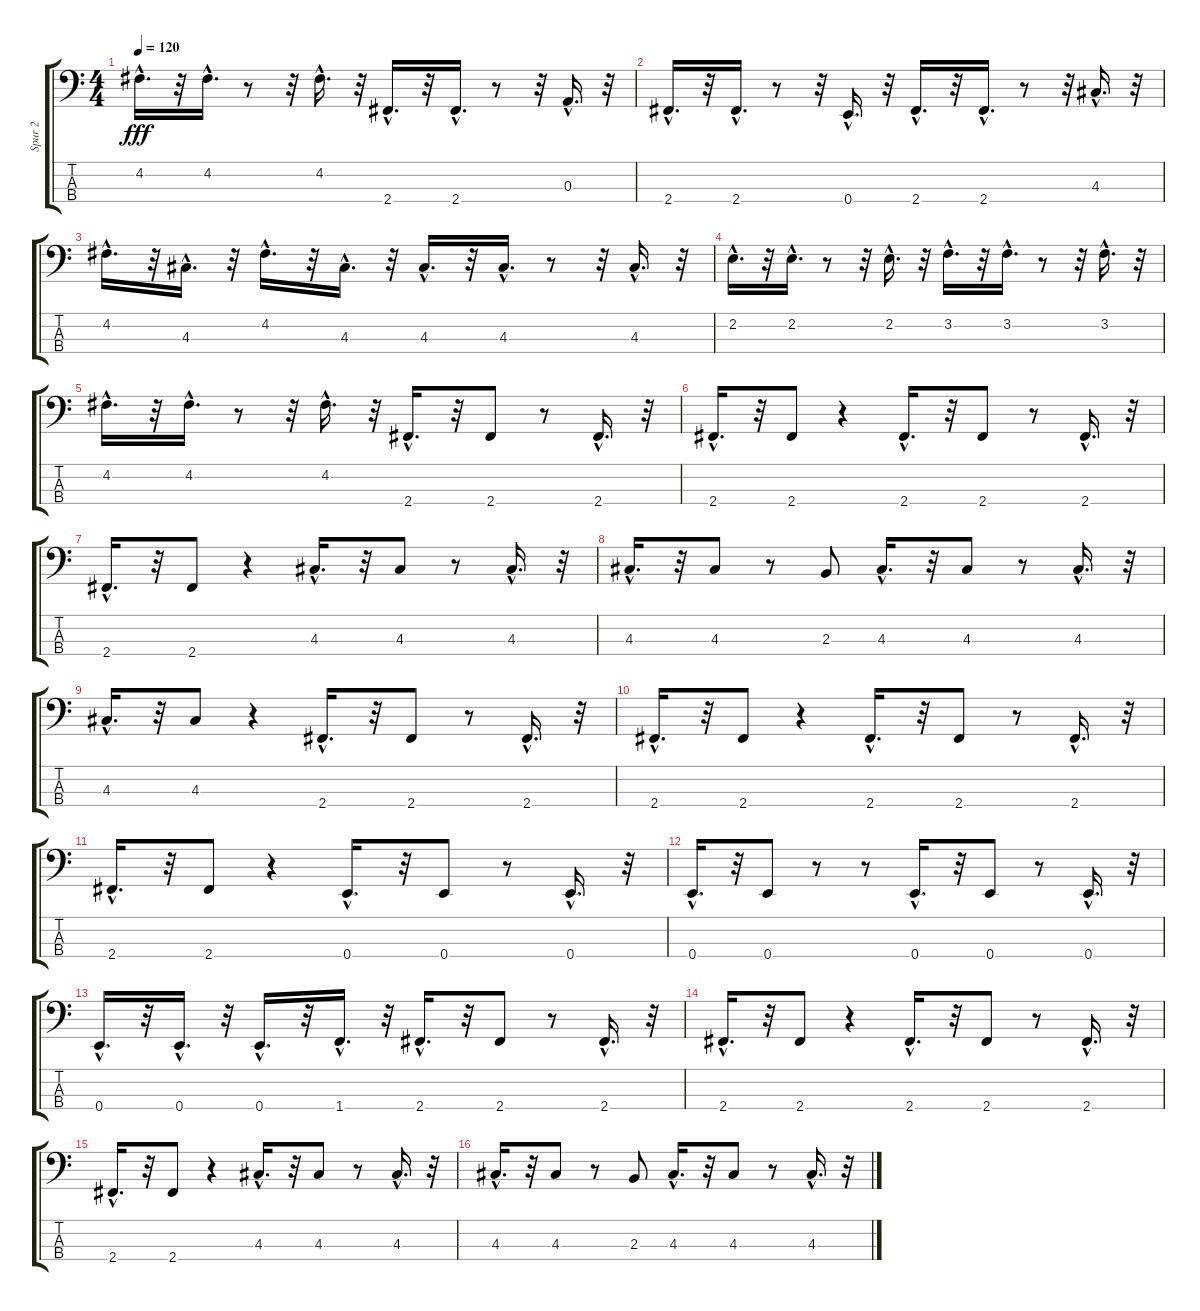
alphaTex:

\track ("Spur 2" "Spur 2") {instrument electricguitarjazz}
\staff {score tabs}
\tuning (G2 D2 A1 E1) {hide}
\ts (4 4)
\tempo 120
\clef f4
\ks c
4.2{hac}.16{d dy fff} r.32 4.2{hac}.16{d} r.8 r.32 4.2{hac}.16{d} r.32 2.4{hac}.16{d} r.32 2.4{hac}.16{d} r.8 r.32 0.3{hac}.16{d} r.32 |
2.4{hac}.16{d} r.32 2.4{hac}.16{d} r.8 r.32 0.4{hac}.16{d} r.32 2.4{hac}.16{d} r.32 2.4{hac}.16{d} r.8 r.32 4.3{hac}.16{d} r.32 |
4.2{hac}.16{d} r.32 4.3{hac}.16{d} r.32 4.2{hac}.16{d} r.32 4.3{hac}.16{d} r.32 4.3{hac}.16{d} r.32 4.3{hac}.16{d} r.8 r.32 4.3{hac}.16{d} r.32 |
2.2{hac}.16{d} r.32 2.2{hac}.16{d} r.8 r.32 2.2{hac}.16{d} r.32 3.2{hac}.16{d} r.32 3.2{hac}.16{d} r.8 r.32 3.2{hac}.16{d} r.32 |
4.2{hac}.16{d} r.32 4.2{hac}.16{d} r.8 r.32 4.2{hac}.16{d} r.32 2.4{hac}.16{d} r.32 2.4.8 r.8 2.4{hac}.16{d} r.32 |
2.4{hac}.16{d} r.32 2.4.8 r.4 2.4{hac}.16{d} r.32 2.4.8 r.8 2.4{hac}.16{d} r.32 |
2.4{hac}.16{d} r.32 2.4.8 r.4 4.3{hac}.16{d} r.32 4.3.8 r.8 4.3{hac}.16{d} r.32 |
4.3{hac}.16{d} r.32 4.3.8 r.8 2.3.8 4.3{hac}.16{d} r.32 4.3.8 r.8 4.3{hac}.16{d} r.32 |
4.3{hac}.16{d} r.32 4.3.8 r.4 2.4{hac}.16{d} r.32 2.4.8 r.8 2.4{hac}.16{d} r.32 |
2.4{hac}.16{d} r.32 2.4.8 r.4 2.4{hac}.16{d} r.32 2.4.8 r.8 2.4{hac}.16{d} r.32 |
2.4{hac}.16{d} r.32 2.4.8 r.4 0.4{hac}.16{d} r.32 0.4.8 r.8 0.4{hac}.16{d} r.32 |
0.4{hac}.16{d} r.32 0.4.8 r.8 r.8 0.4{hac}.16{d} r.32 0.4.8 r.8 0.4{hac}.16{d} r.32 |
0.4{hac}.16{d} r.32 0.4{hac}.16{d} r.32 0.4{hac}.16{d} r.32 1.4{hac}.16{d} r.32 2.4{hac}.16{d} r.32 2.4.8 r.8 2.4{hac}.16{d} r.32 |
2.4{hac}.16{d} r.32 2.4.8 r.4 2.4{hac}.16{d} r.32 2.4.8 r.8 2.4{hac}.16{d} r.32 |
2.4{hac}.16{d} r.32 2.4.8 r.4 4.3{hac}.16{d} r.32 4.3.8 r.8 4.3{hac}.16{d} r.32 |
4.3{hac}.16{d} r.32 4.3.8 r.8 2.3.8 4.3{hac}.16{d} r.32 4.3.8 r.8 4.3{hac}.16{d} r.32
